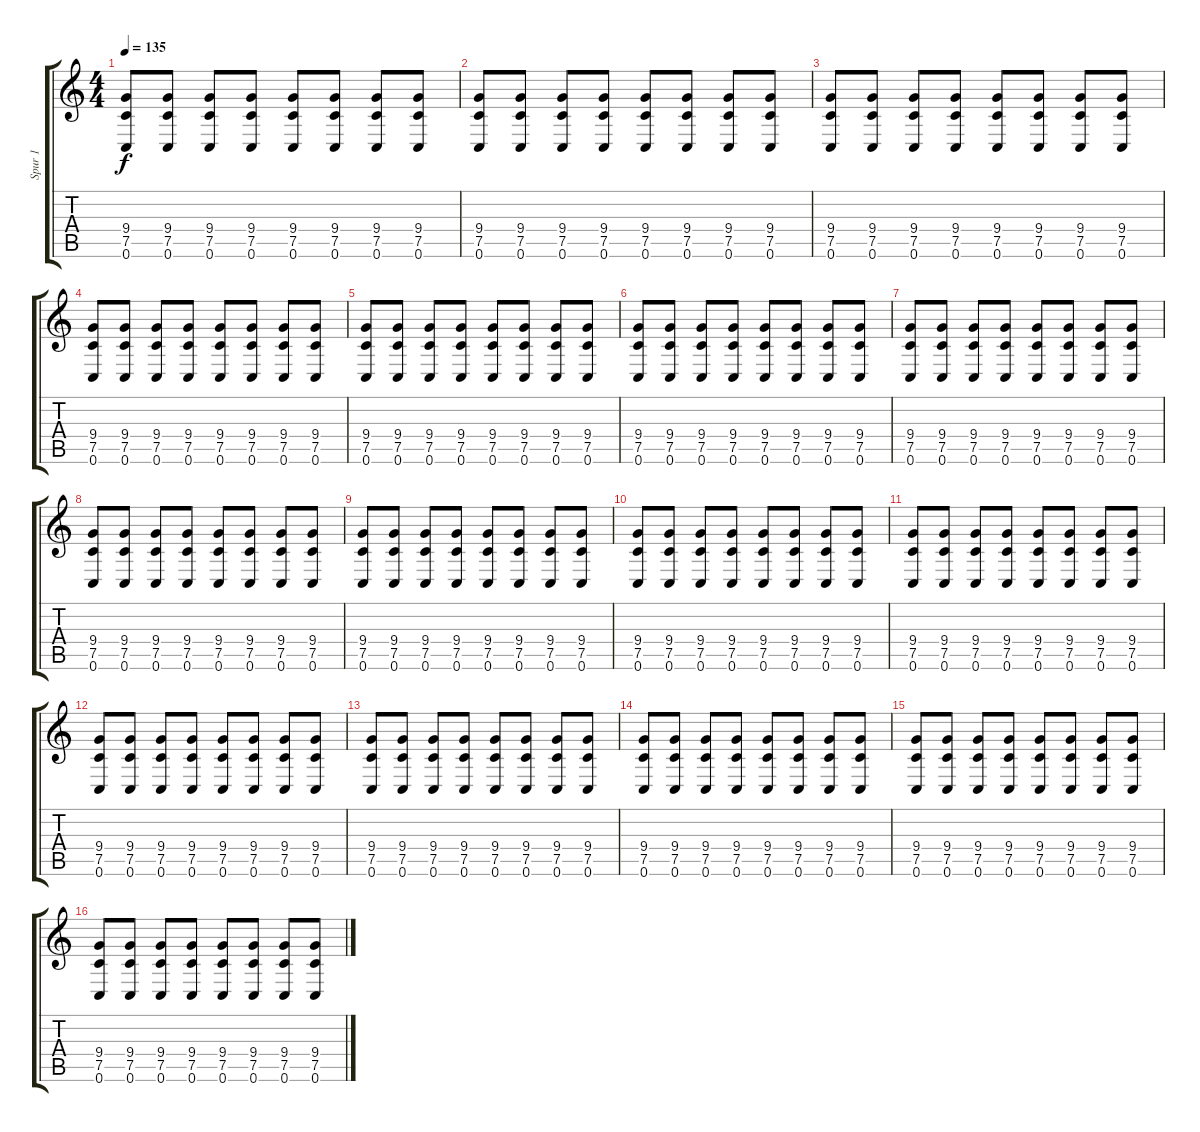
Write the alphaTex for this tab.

\track ("Spur 1" "Spur 1") {instrument distortionguitar}
\staff {score tabs}
\tuning (C4 G3 Eb3 Bb2 F2 C2) {hide}
\ts (4 4)
\tempo 135
\clef g2
\ks c
(9.4 7.5 0.6).8{dy f instrument distortionguitar} (9.4 7.5 0.6).8 (9.4 7.5 0.6).8 (9.4 7.5 0.6).8 (9.4 7.5 0.6).8 (9.4 7.5 0.6).8 (9.4 7.5 0.6).8 (9.4 7.5 0.6).8 |
(9.4 7.5 0.6).8 (9.4 7.5 0.6).8 (9.4 7.5 0.6).8 (9.4 7.5 0.6).8 (9.4 7.5 0.6).8 (9.4 7.5 0.6).8 (9.4 7.5 0.6).8 (9.4 7.5 0.6).8 |
(9.4 7.5 0.6).8 (9.4 7.5 0.6).8 (9.4 7.5 0.6).8 (9.4 7.5 0.6).8 (9.4 7.5 0.6).8 (9.4 7.5 0.6).8 (9.4 7.5 0.6).8 (9.4 7.5 0.6).8 |
(9.4 7.5 0.6).8 (9.4 7.5 0.6).8 (9.4 7.5 0.6).8 (9.4 7.5 0.6).8 (9.4 7.5 0.6).8 (9.4 7.5 0.6).8 (9.4 7.5 0.6).8 (9.4 7.5 0.6).8 |
(9.4 7.5 0.6).8 (9.4 7.5 0.6).8 (9.4 7.5 0.6).8 (9.4 7.5 0.6).8 (9.4 7.5 0.6).8 (9.4 7.5 0.6).8 (9.4 7.5 0.6).8 (9.4 7.5 0.6).8 |
(9.4 7.5 0.6).8 (9.4 7.5 0.6).8 (9.4 7.5 0.6).8 (9.4 7.5 0.6).8 (9.4 7.5 0.6).8 (9.4 7.5 0.6).8 (9.4 7.5 0.6).8 (9.4 7.5 0.6).8 |
(9.4 7.5 0.6).8 (9.4 7.5 0.6).8 (9.4 7.5 0.6).8 (9.4 7.5 0.6).8 (9.4 7.5 0.6).8 (9.4 7.5 0.6).8 (9.4 7.5 0.6).8 (9.4 7.5 0.6).8 |
(9.4 7.5 0.6).8 (9.4 7.5 0.6).8 (9.4 7.5 0.6).8 (9.4 7.5 0.6).8 (9.4 7.5 0.6).8 (9.4 7.5 0.6).8 (9.4 7.5 0.6).8 (9.4 7.5 0.6).8 |
(9.4 7.5 0.6).8 (9.4 7.5 0.6).8 (9.4 7.5 0.6).8 (9.4 7.5 0.6).8 (9.4 7.5 0.6).8 (9.4 7.5 0.6).8 (9.4 7.5 0.6).8 (9.4 7.5 0.6).8 |
(9.4 7.5 0.6).8 (9.4 7.5 0.6).8 (9.4 7.5 0.6).8 (9.4 7.5 0.6).8 (9.4 7.5 0.6).8 (9.4 7.5 0.6).8 (9.4 7.5 0.6).8 (9.4 7.5 0.6).8 |
(9.4 7.5 0.6).8 (9.4 7.5 0.6).8 (9.4 7.5 0.6).8 (9.4 7.5 0.6).8 (9.4 7.5 0.6).8 (9.4 7.5 0.6).8 (9.4 7.5 0.6).8 (9.4 7.5 0.6).8 |
(9.4 7.5 0.6).8 (9.4 7.5 0.6).8 (9.4 7.5 0.6).8 (9.4 7.5 0.6).8 (9.4 7.5 0.6).8 (9.4 7.5 0.6).8 (9.4 7.5 0.6).8 (9.4 7.5 0.6).8 |
(9.4 7.5 0.6).8 (9.4 7.5 0.6).8 (9.4 7.5 0.6).8 (9.4 7.5 0.6).8 (9.4 7.5 0.6).8 (9.4 7.5 0.6).8 (9.4 7.5 0.6).8 (9.4 7.5 0.6).8 |
(9.4 7.5 0.6).8 (9.4 7.5 0.6).8 (9.4 7.5 0.6).8 (9.4 7.5 0.6).8 (9.4 7.5 0.6).8 (9.4 7.5 0.6).8 (9.4 7.5 0.6).8 (9.4 7.5 0.6).8 |
(9.4 7.5 0.6).8 (9.4 7.5 0.6).8 (9.4 7.5 0.6).8 (9.4 7.5 0.6).8 (9.4 7.5 0.6).8 (9.4 7.5 0.6).8 (9.4 7.5 0.6).8 (9.4 7.5 0.6).8 |
(9.4 7.5 0.6).8 (9.4 7.5 0.6).8 (9.4 7.5 0.6).8 (9.4 7.5 0.6).8 (9.4 7.5 0.6).8 (9.4 7.5 0.6).8 (9.4 7.5 0.6).8 (9.4 7.5 0.6).8
